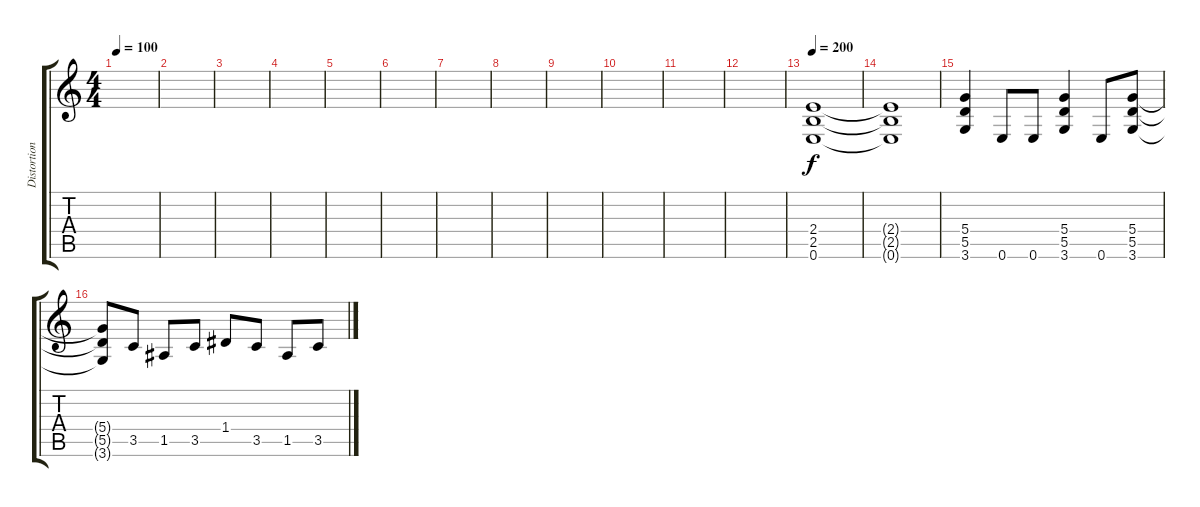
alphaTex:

\track ("Distortion Guitar 2" "Distortion") {instrument distortionguitar}
\staff {score tabs}
\tuning (E4 B3 G3 D3 A2 E2) {hide}
\ts (4 4)
\tempo 100
\clef g2
\ks c
|
|
|
|
|
|
|
|
|
|
|
|
\tempo 200
(2.4 2.5 0.6).1 |
(2.4{t} 2.5{t} 0.6{t}).1 |
(5.4 5.5 3.6).4 0.6.8 0.6.8 (5.4 5.5 3.6).4 0.6.8 (5.4 5.5 3.6).8 |
(5.4{t} 5.5{t} 3.6{t}).8 3.5.8 1.5.8 3.5.8 1.4.8 3.5.8 1.5.8 3.5.8
